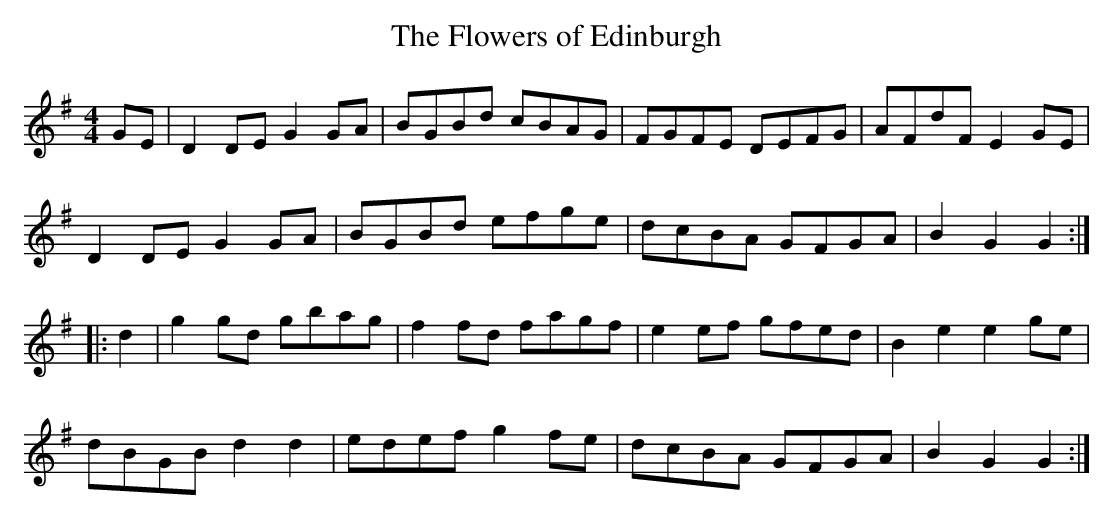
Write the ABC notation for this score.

X:1
T:The Flowers of Edinburgh
M:4/4
L:1/8
K:G
GE | D2DE G2GA | BGBd cBAG | FGFE DEFG | AFdF E2GE |
D2DE G2GA | BGBd efge | dcBA GFGA | B2G2 G2 ::
d2 | g2gd gbag | f2fd fagf | e2ef gfed | B2e2 e2ge |
dBGB d2d2 | edef g2fe | dcBA GFGA | B2G2 G2 :|
